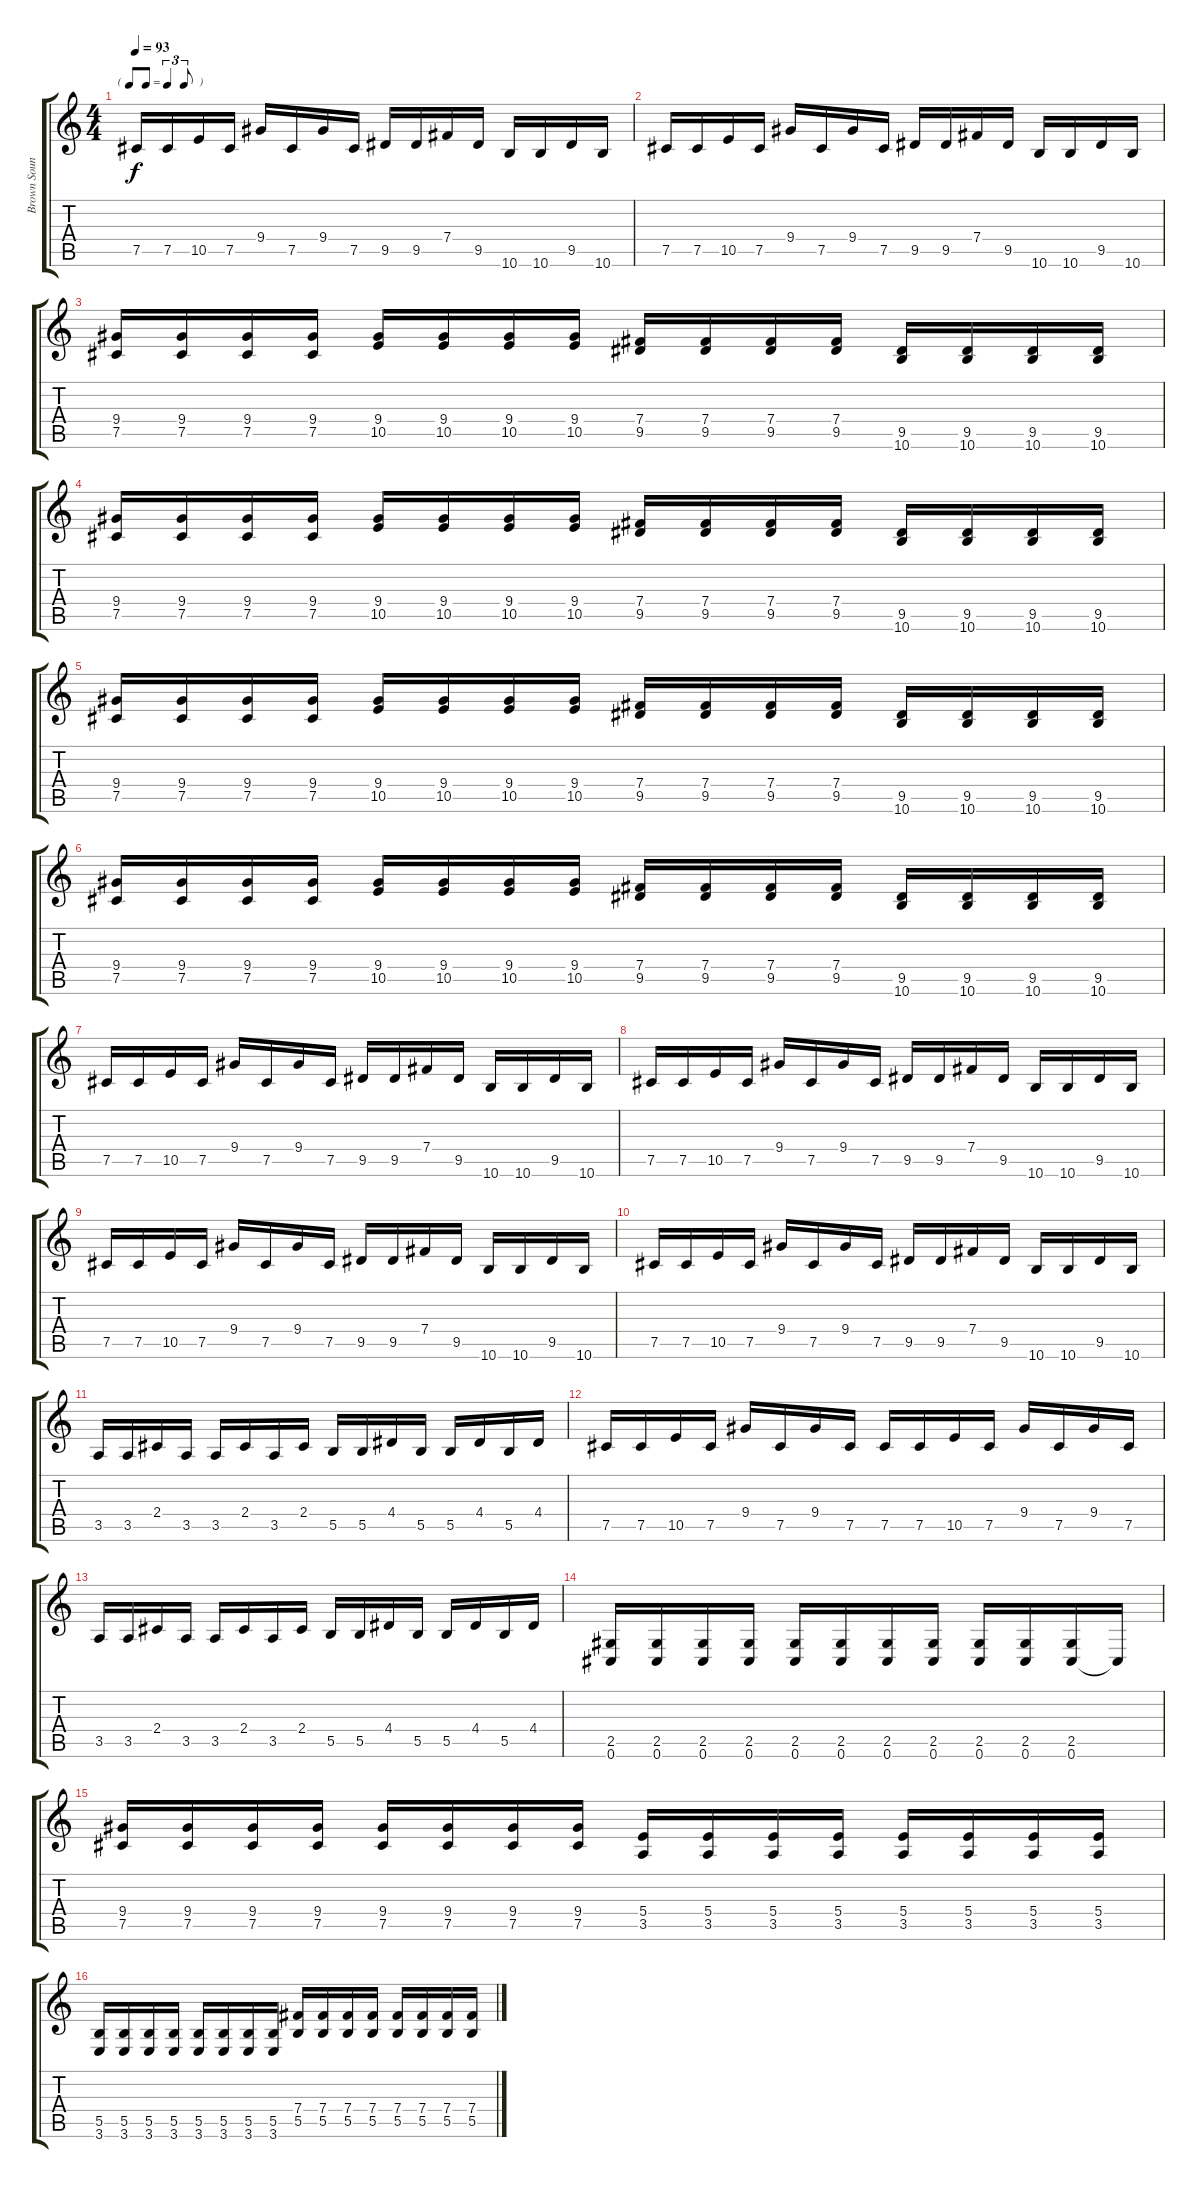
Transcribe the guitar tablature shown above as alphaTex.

\track ("Brown Sound" "Brown Soun") {instrument distortionguitar}
\staff {score tabs}
\tuning (Db4 Ab3 E3 B2 Gb2 Db2) {hide}
\ts (4 4)
\tf triplet8th
\tempo 93
\clef g2
\ks c
7.5.16{dy f instrument electricguitarmuted} 7.5.16 10.5.16{instrument distortionguitar} 7.5.16{instrument electricguitarmuted} 9.4.16{instrument distortionguitar} 7.5.16{instrument electricguitarmuted} 9.4.16{instrument distortionguitar} 7.5.16{instrument electricguitarmuted} 9.5.16 9.5.16 7.4.16{instrument distortionguitar} 9.5.16{instrument electricguitarmuted} 10.6.16 10.6.16 9.5.16{instrument distortionguitar} 10.6.16{instrument electricguitarmuted} |
7.5.16{instrument electricguitarmuted} 7.5.16 10.5.16{instrument distortionguitar} 7.5.16{instrument electricguitarmuted} 9.4.16{instrument distortionguitar} 7.5.16{instrument electricguitarmuted} 9.4.16{instrument distortionguitar} 7.5.16{instrument electricguitarmuted} 9.5.16 9.5.16 7.4.16{instrument distortionguitar} 9.5.16{instrument electricguitarmuted} 10.6.16 10.6.16 9.5.16{instrument distortionguitar} 10.6.16{instrument electricguitarmuted} |
(9.4 7.5).16{instrument distortionguitar} (9.4 7.5).16 (9.4 7.5).16 (9.4 7.5).16 (9.4 10.5).16 (9.4 10.5).16 (9.4 10.5).16 (9.4 10.5).16 (7.4 9.5).16 (7.4 9.5).16 (7.4 9.5).16 (7.4 9.5).16 (9.5 10.6).16 (9.5 10.6).16 (9.5 10.6).16 (9.5 10.6).16 |
(9.4 7.5).16 (9.4 7.5).16 (9.4 7.5).16 (9.4 7.5).16 (9.4 10.5).16 (9.4 10.5).16 (9.4 10.5).16 (9.4 10.5).16 (7.4 9.5).16 (7.4 9.5).16 (7.4 9.5).16 (7.4 9.5).16 (9.5 10.6).16 (9.5 10.6).16 (9.5 10.6).16 (9.5 10.6).16 |
(9.4 7.5).16 (9.4 7.5).16 (9.4 7.5).16 (9.4 7.5).16 (9.4 10.5).16 (9.4 10.5).16 (9.4 10.5).16 (9.4 10.5).16 (7.4 9.5).16 (7.4 9.5).16 (7.4 9.5).16 (7.4 9.5).16 (9.5 10.6).16 (9.5 10.6).16 (9.5 10.6).16 (9.5 10.6).16 |
(9.4 7.5).16 (9.4 7.5).16 (9.4 7.5).16 (9.4 7.5).16 (9.4 10.5).16 (9.4 10.5).16 (9.4 10.5).16 (9.4 10.5).16 (7.4 9.5).16 (7.4 9.5).16 (7.4 9.5).16 (7.4 9.5).16 (9.5 10.6).16 (9.5 10.6).16 (9.5 10.6).16 (9.5 10.6).16 |
7.5.16{instrument electricguitarmuted} 7.5.16 10.5.16{instrument distortionguitar} 7.5.16{instrument electricguitarmuted} 9.4.16{instrument distortionguitar} 7.5.16{instrument electricguitarmuted} 9.4.16{instrument distortionguitar} 7.5.16{instrument electricguitarmuted} 9.5.16 9.5.16 7.4.16{instrument distortionguitar} 9.5.16{instrument electricguitarmuted} 10.6.16 10.6.16 9.5.16{instrument distortionguitar} 10.6.16{instrument electricguitarmuted} |
7.5.16{instrument electricguitarmuted} 7.5.16 10.5.16{instrument distortionguitar} 7.5.16{instrument electricguitarmuted} 9.4.16{instrument distortionguitar} 7.5.16{instrument electricguitarmuted} 9.4.16{instrument distortionguitar} 7.5.16{instrument electricguitarmuted} 9.5.16 9.5.16 7.4.16{instrument distortionguitar} 9.5.16{instrument electricguitarmuted} 10.6.16 10.6.16 9.5.16{instrument distortionguitar} 10.6.16{instrument electricguitarmuted} |
7.5.16{instrument electricguitarmuted} 7.5.16 10.5.16{instrument distortionguitar} 7.5.16{instrument electricguitarmuted} 9.4.16{instrument distortionguitar} 7.5.16{instrument electricguitarmuted} 9.4.16{instrument distortionguitar} 7.5.16{instrument electricguitarmuted} 9.5.16 9.5.16 7.4.16{instrument distortionguitar} 9.5.16{instrument electricguitarmuted} 10.6.16 10.6.16 9.5.16{instrument distortionguitar} 10.6.16{instrument electricguitarmuted} |
7.5.16{instrument electricguitarmuted} 7.5.16 10.5.16{instrument distortionguitar} 7.5.16{instrument electricguitarmuted} 9.4.16{instrument distortionguitar} 7.5.16{instrument electricguitarmuted} 9.4.16{instrument distortionguitar} 7.5.16{instrument electricguitarmuted} 9.5.16 9.5.16 7.4.16{instrument distortionguitar} 9.5.16{instrument electricguitarmuted} 10.6.16 10.6.16 9.5.16{instrument distortionguitar} 10.6.16{instrument electricguitarmuted} |
3.5.16 3.5.16 2.4.16{instrument distortionguitar} 3.5.16{instrument electricguitarmuted} 3.5.16 2.4.16{instrument distortionguitar} 3.5.16{instrument electricguitarmuted} 2.4.16{instrument distortionguitar} 5.5.16{instrument electricguitarmuted} 5.5.16 4.4.16{instrument distortionguitar} 5.5.16{instrument electricguitarmuted} 5.5.16 4.4.16{instrument distortionguitar} 5.5.16{instrument electricguitarmuted} 4.4.16{instrument distortionguitar} |
7.5.16{instrument electricguitarmuted} 7.5.16 10.5.16{instrument distortionguitar} 7.5.16{instrument electricguitarmuted} 9.4.16{instrument distortionguitar} 7.5.16{instrument electricguitarmuted} 9.4.16{instrument distortionguitar} 7.5.16{instrument electricguitarmuted} 7.5.16 7.5.16 10.5.16{instrument distortionguitar} 7.5.16{instrument electricguitarmuted} 9.4.16{instrument distortionguitar} 7.5.16{instrument electricguitarmuted} 9.4.16{instrument distortionguitar} 7.5.16{instrument electricguitarmuted} |
3.5.16 3.5.16 2.4.16{instrument distortionguitar} 3.5.16{instrument electricguitarmuted} 3.5.16 2.4.16{instrument distortionguitar} 3.5.16{instrument electricguitarmuted} 2.4.16{instrument distortionguitar} 5.5.16{instrument electricguitarmuted} 5.5.16 4.4.16{instrument distortionguitar} 5.5.16{instrument electricguitarmuted} 5.5.16 4.4.16{instrument distortionguitar} 5.5.16{instrument electricguitarmuted} 4.4.16{instrument distortionguitar} |
(2.5 0.6).16{instrument electricguitarmuted} (2.5 0.6).16 (2.5 0.6).16 (2.5 0.6).16 (2.5 0.6).16 (2.5 0.6).16 (2.5 0.6).16 (2.5 0.6).16 (2.5 0.6).16{instrument distortionguitar} (2.5 0.6).16 (2.5 0.6).16 0.6{t}.16 |
(9.4 7.5).16 (9.4 7.5).16 (9.4 7.5).16 (9.4 7.5).16 (9.4 7.5).16 (9.4 7.5).16 (9.4 7.5).16 (9.4 7.5).16 (5.4 3.5).16 (5.4 3.5).16 (5.4 3.5).16 (5.4 3.5).16 (5.4 3.5).16 (5.4 3.5).16 (5.4 3.5).16 (5.4 3.5).16 |
(5.5 3.6).16 (5.5 3.6).16 (5.5 3.6).16 (5.5 3.6).16 (5.5 3.6).16 (5.5 3.6).16 (5.5 3.6).16 (5.5 3.6).16 (7.4 5.5).16 (7.4 5.5).16 (7.4 5.5).16 (7.4 5.5).16 (7.4 5.5).16 (7.4 5.5).16 (7.4 5.5).16 (7.4 5.5).16
